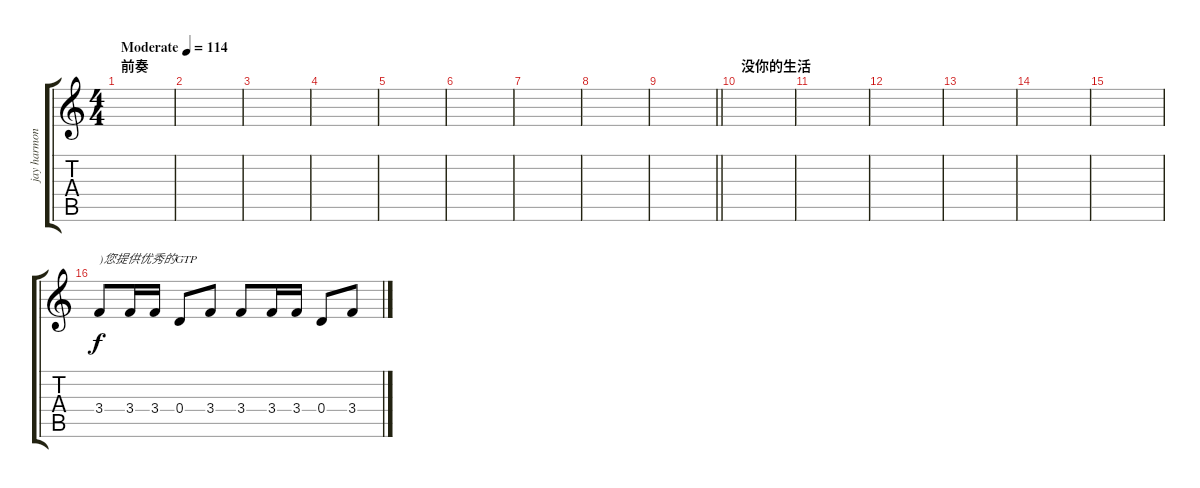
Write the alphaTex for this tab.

\track ("jay harmony" "jay harmon") {instrument electricguitarjazz}
\staff {score tabs}
\tuning (E4 B3 G3 D3 A2 E2) {hide}
\ts (4 4)
\section ("" "前奏")
\tempo (114 "Moderate")
\clef g2
\ks c
|
|
|
|
|
|
|
|
\barLineRight lightlight
|
\section ("" "没你的生活")
|
|
|
|
|
|
3.4.8{txt ")您提供优秀的GTP"} 3.4.16 3.4.16 0.4.8 3.4.8 3.4.8 3.4.16 3.4.16 0.4.8 3.4.8
